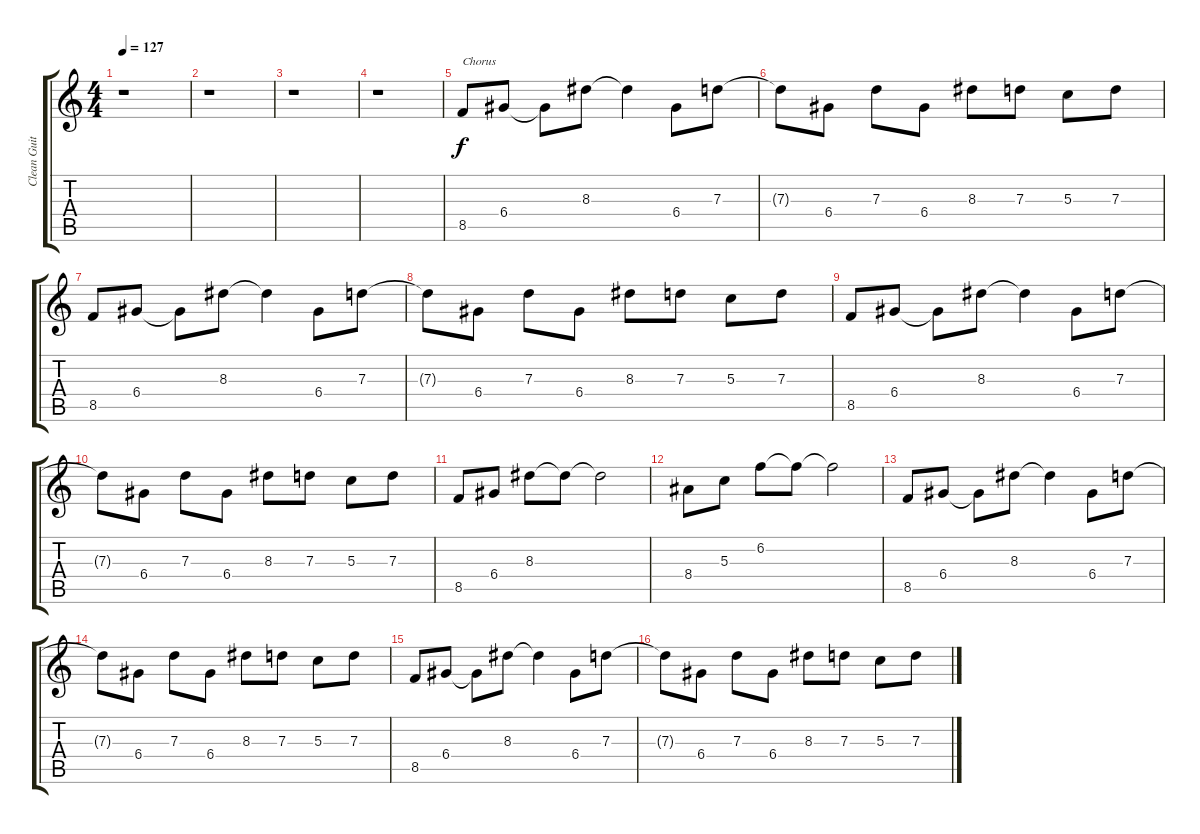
\track ("Clean Guitar" "Clean Guit") {instrument electricguitarjazz}
\staff {score tabs}
\tuning (E4 B3 G3 D3 A2 E2) {hide}
\ts (4 4)
\tempo 127
\clef g2
\ks c
r.1{dy f} |
r.1 |
r.1 |
r.1 |
8.5.8{txt "Chorus"} 6.4.8 6.4{t}.8 8.3.8 8.3{t}.4 6.4.8 7.3.8 |
7.3{t}.8 6.4.8 7.3.8 6.4.8 8.3.8 7.3.8 5.3.8 7.3.8 |
8.5.8 6.4.8 6.4{t}.8 8.3.8 8.3{t}.4 6.4.8 7.3.8 |
7.3{t}.8 6.4.8 7.3.8 6.4.8 8.3.8 7.3.8 5.3.8 7.3.8 |
8.5.8 6.4.8 6.4{t}.8 8.3.8 8.3{t}.4 6.4.8 7.3.8 |
7.3{t}.8 6.4.8 7.3.8 6.4.8 8.3.8 7.3.8 5.3.8 7.3.8 |
8.5.8 6.4.8 8.3.8 8.3{t}.8 8.3{t}.2 |
8.4.8 5.3.8 6.2.8 6.2{t}.8 6.2{t}.2 |
8.5.8 6.4.8 6.4{t}.8 8.3.8 8.3{t}.4 6.4.8 7.3.8 |
7.3{t}.8 6.4.8 7.3.8 6.4.8 8.3.8 7.3.8 5.3.8 7.3.8 |
8.5.8 6.4.8 6.4{t}.8 8.3.8 8.3{t}.4 6.4.8 7.3.8 |
7.3{t}.8 6.4.8 7.3.8 6.4.8 8.3.8 7.3.8 5.3.8 7.3.8
